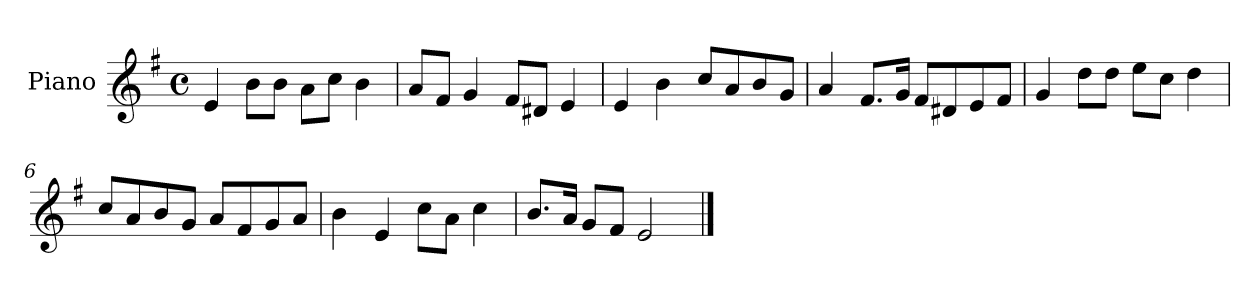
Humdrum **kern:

**kern
*part1
*staff1
*I"Piano
*I'Pno
*clefG2
*k[f#]
*e:
*M4/4
*met(c)
=1
4e/
8b\L
8b\J
8a\L
8cc\J
4b\
=2
8a/L
8f#/J
4g/
8f#/L
8d#X/J
4e/
=3
4e/
4b\
8cc/L
8a/
8b/
8g/J
=4
4a/
8.f#/L
16g/Jk
8f#/L
8d#X/
8e/
8f#/J
=5
4g/
8dd\L
8dd\J
8ee\L
8cc\J
4dd\
=6
8cc/L
8a/
8b/
8g/J
8a/L
8f#/
8g/
8a/J
=7
4b\
4e/
8cc\L
8a\J
4cc\
=8
8.b/L
16a/Jk
8g/L
8f#/J
2e/
==
*-
